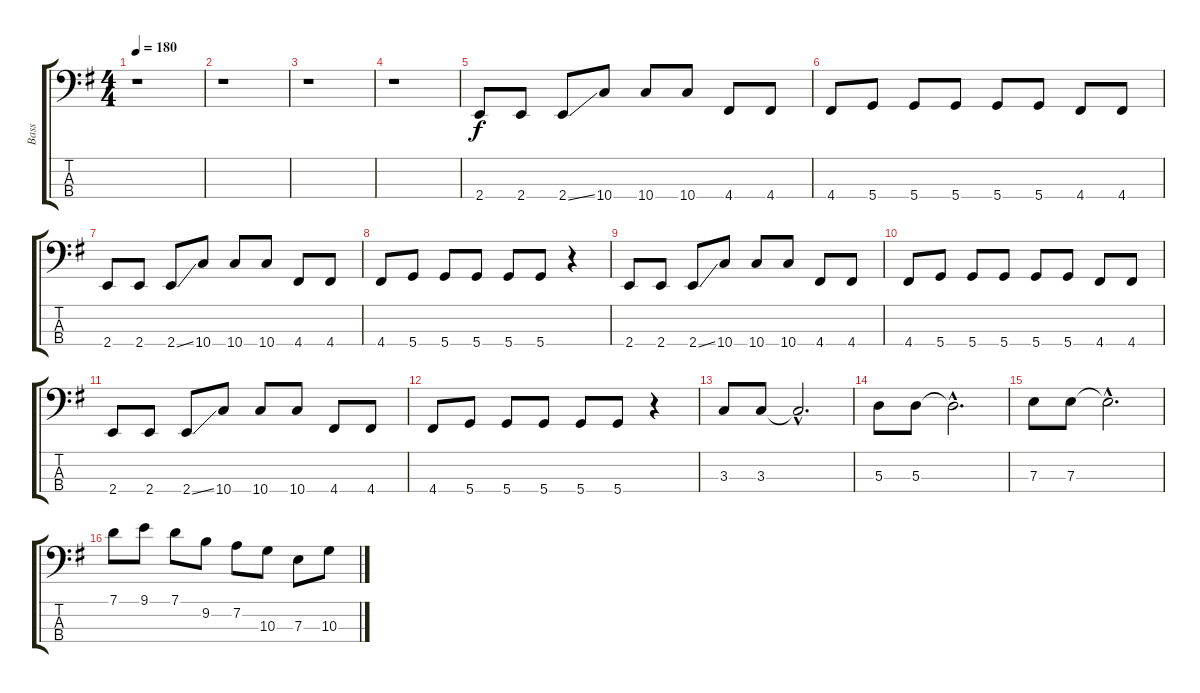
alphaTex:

\track ("Bass" "Bass") {instrument electricbassfinger}
\staff {score tabs}
\tuning (G2 D2 A1 D1) {hide}
\ts (4 4)
\tempo 180
\clef f4
\ks g
r.1{dy f instrument electricbassfinger} |
r.1 |
r.1 |
r.1 |
2.4.8 2.4.8 2.4{ss}.8 10.4.8 10.4.8 10.4.8 4.4.8 4.4.8 |
4.4.8 5.4.8 5.4.8 5.4.8 5.4.8 5.4.8 4.4.8 4.4.8 |
2.4.8 2.4.8 2.4{ss}.8 10.4.8 10.4.8 10.4.8 4.4.8 4.4.8 |
4.4.8 5.4.8 5.4.8 5.4.8 5.4.8 5.4.8 r.4 |
2.4.8 2.4.8 2.4{ss}.8 10.4.8 10.4.8 10.4.8 4.4.8 4.4.8 |
4.4.8 5.4.8 5.4.8 5.4.8 5.4.8 5.4.8 4.4.8 4.4.8 |
2.4.8 2.4.8 2.4{ss}.8 10.4.8 10.4.8 10.4.8 4.4.8 4.4.8 |
4.4.8 5.4.8 5.4.8 5.4.8 5.4.8 5.4.8 r.4 |
3.3.8 3.3.8 3.3{hac t}.2{d} |
5.3.8 5.3.8 5.3{hac t}.2{d} |
7.3.8 7.3.8 7.3{hac t}.2{d} |
7.1.8 9.1.8 7.1.8 9.2.8 7.2.8 10.3.8 7.3.8 10.3.8
